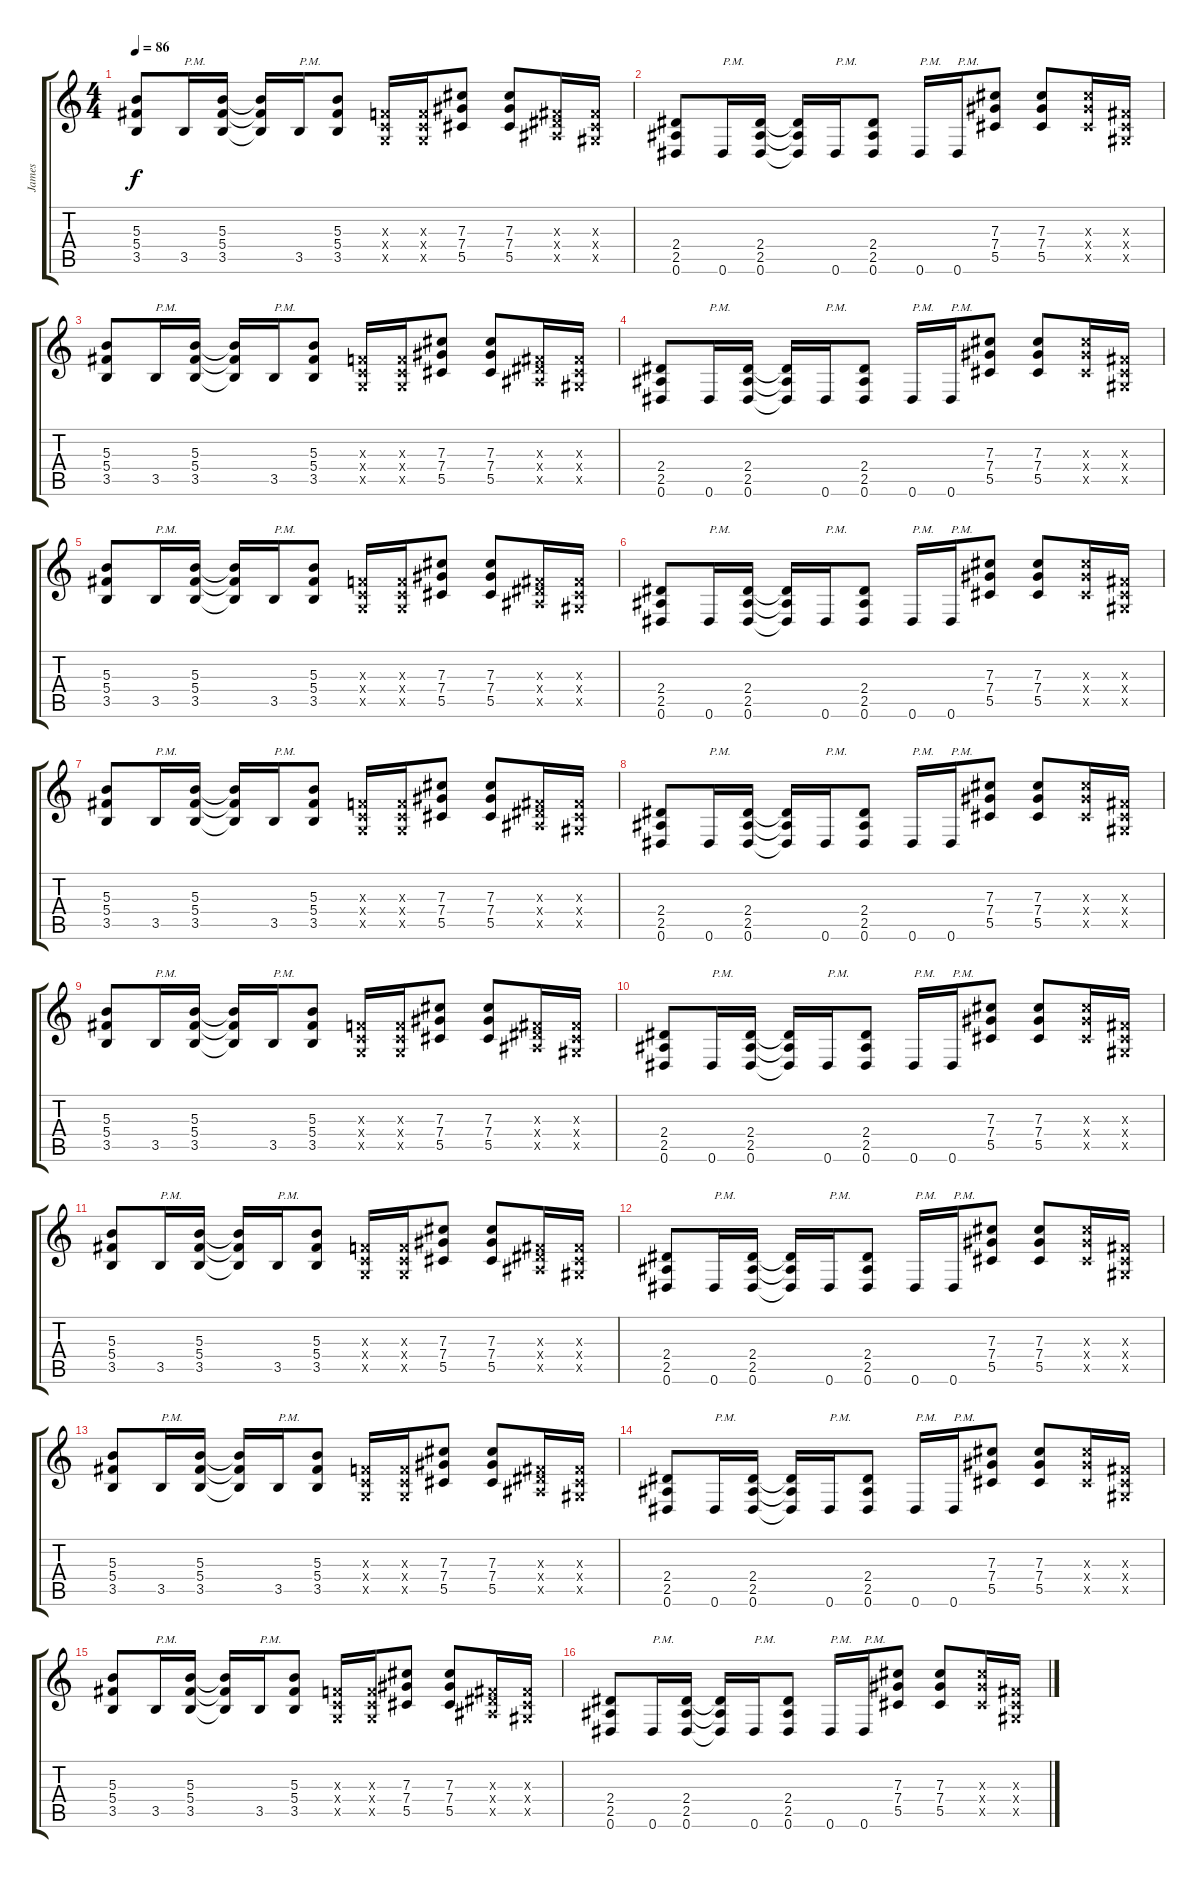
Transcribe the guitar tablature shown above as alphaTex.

\track ("James" "James") {instrument overdrivenguitar}
\staff {score tabs}
\tuning (Eb4 Bb3 Gb3 Db3 Ab2 Eb2) {hide}
\ts (4 4)
\tempo 86
\clef g2
\ks c
(5.3 5.4 3.5).8{dy f} 3.5.16{txt "P.M."} (5.3 5.4 3.5).16 (5.3{t} 5.4{t} 3.5{t}).16 3.5.16{txt "P.M."} (5.3 5.4 3.5).8 (-1.3{x} -1.4{x} -1.5{x}).16 (-1.3{x} -1.4{x} -1.5{x}).16 (7.3 7.4 5.5).8 (7.3 7.4 5.5).8 (0.3{x} 2.4{x} 2.5{x}).16 (0.3{x} 0.4{x} 0.5{x}).16 |
(2.4 2.5 0.6).8 0.6.16{txt "P.M."} (2.4 2.5 0.6).16 (2.4{t} 2.5{t} 0.6{t}).16 0.6.16{txt "P.M."} (2.4 2.5 0.6).8 0.6.16{txt "P.M."} 0.6.16{txt "P.M."} (7.3 7.4 5.5).8 (7.3 7.4 5.5).8 (7.3{x} 7.4{x} 5.5{x}).16 (0.3{x} 0.4{x} 0.5{x}).16 |
(5.3 5.4 3.5).8 3.5.16{txt "P.M."} (5.3 5.4 3.5).16 (5.3{t} 5.4{t} 3.5{t}).16 3.5.16{txt "P.M."} (5.3 5.4 3.5).8 (-1.3{x} -1.4{x} -1.5{x}).16 (-1.3{x} -1.4{x} -1.5{x}).16 (7.3 7.4 5.5).8 (7.3 7.4 5.5).8 (0.3{x} 2.4{x} 2.5{x}).16 (0.3{x} 0.4{x} 0.5{x}).16 |
(2.4 2.5 0.6).8 0.6.16{txt "P.M."} (2.4 2.5 0.6).16 (2.4{t} 2.5{t} 0.6{t}).16 0.6.16{txt "P.M."} (2.4 2.5 0.6).8 0.6.16{txt "P.M."} 0.6.16{txt "P.M."} (7.3 7.4 5.5).8 (7.3 7.4 5.5).8 (7.3{x} 7.4{x} 5.5{x}).16 (0.3{x} 0.4{x} 0.5{x}).16 |
(5.3 5.4 3.5).8 3.5.16{txt "P.M."} (5.3 5.4 3.5).16 (5.3{t} 5.4{t} 3.5{t}).16 3.5.16{txt "P.M."} (5.3 5.4 3.5).8 (-1.3{x} -1.4{x} -1.5{x}).16 (-1.3{x} -1.4{x} -1.5{x}).16 (7.3 7.4 5.5).8 (7.3 7.4 5.5).8 (0.3{x} 2.4{x} 2.5{x}).16 (0.3{x} 0.4{x} 0.5{x}).16 |
(2.4 2.5 0.6).8 0.6.16{txt "P.M."} (2.4 2.5 0.6).16 (2.4{t} 2.5{t} 0.6{t}).16 0.6.16{txt "P.M."} (2.4 2.5 0.6).8 0.6.16{txt "P.M."} 0.6.16{txt "P.M."} (7.3 7.4 5.5).8 (7.3 7.4 5.5).8 (7.3{x} 7.4{x} 5.5{x}).16 (0.3{x} 0.4{x} 0.5{x}).16 |
(5.3 5.4 3.5).8 3.5.16{txt "P.M."} (5.3 5.4 3.5).16 (5.3{t} 5.4{t} 3.5{t}).16 3.5.16{txt "P.M."} (5.3 5.4 3.5).8 (-1.3{x} -1.4{x} -1.5{x}).16 (-1.3{x} -1.4{x} -1.5{x}).16 (7.3 7.4 5.5).8 (7.3 7.4 5.5).8 (0.3{x} 2.4{x} 2.5{x}).16 (0.3{x} 0.4{x} 0.5{x}).16 |
(2.4 2.5 0.6).8 0.6.16{txt "P.M."} (2.4 2.5 0.6).16 (2.4{t} 2.5{t} 0.6{t}).16 0.6.16{txt "P.M."} (2.4 2.5 0.6).8 0.6.16{txt "P.M."} 0.6.16{txt "P.M."} (7.3 7.4 5.5).8 (7.3 7.4 5.5).8 (7.3{x} 7.4{x} 5.5{x}).16 (0.3{x} 0.4{x} 0.5{x}).16 |
(5.3 5.4 3.5).8 3.5.16{txt "P.M."} (5.3 5.4 3.5).16 (5.3{t} 5.4{t} 3.5{t}).16 3.5.16{txt "P.M."} (5.3 5.4 3.5).8 (-1.3{x} -1.4{x} -1.5{x}).16 (-1.3{x} -1.4{x} -1.5{x}).16 (7.3 7.4 5.5).8 (7.3 7.4 5.5).8 (0.3{x} 2.4{x} 2.5{x}).16 (0.3{x} 0.4{x} 0.5{x}).16 |
(2.4 2.5 0.6).8 0.6.16{txt "P.M."} (2.4 2.5 0.6).16 (2.4{t} 2.5{t} 0.6{t}).16 0.6.16{txt "P.M."} (2.4 2.5 0.6).8 0.6.16{txt "P.M."} 0.6.16{txt "P.M."} (7.3 7.4 5.5).8 (7.3 7.4 5.5).8 (7.3{x} 7.4{x} 5.5{x}).16 (0.3{x} 0.4{x} 0.5{x}).16 |
(5.3 5.4 3.5).8 3.5.16{txt "P.M."} (5.3 5.4 3.5).16 (5.3{t} 5.4{t} 3.5{t}).16 3.5.16{txt "P.M."} (5.3 5.4 3.5).8 (-1.3{x} -1.4{x} -1.5{x}).16 (-1.3{x} -1.4{x} -1.5{x}).16 (7.3 7.4 5.5).8 (7.3 7.4 5.5).8 (0.3{x} 2.4{x} 2.5{x}).16 (0.3{x} 0.4{x} 0.5{x}).16 |
(2.4 2.5 0.6).8 0.6.16{txt "P.M."} (2.4 2.5 0.6).16 (2.4{t} 2.5{t} 0.6{t}).16 0.6.16{txt "P.M."} (2.4 2.5 0.6).8 0.6.16{txt "P.M."} 0.6.16{txt "P.M."} (7.3 7.4 5.5).8 (7.3 7.4 5.5).8 (7.3{x} 7.4{x} 5.5{x}).16 (0.3{x} 0.4{x} 0.5{x}).16 |
(5.3 5.4 3.5).8 3.5.16{txt "P.M."} (5.3 5.4 3.5).16 (5.3{t} 5.4{t} 3.5{t}).16 3.5.16{txt "P.M."} (5.3 5.4 3.5).8 (-1.3{x} -1.4{x} -1.5{x}).16 (-1.3{x} -1.4{x} -1.5{x}).16 (7.3 7.4 5.5).8 (7.3 7.4 5.5).8 (0.3{x} 2.4{x} 2.5{x}).16 (0.3{x} 0.4{x} 0.5{x}).16 |
(2.4 2.5 0.6).8 0.6.16{txt "P.M."} (2.4 2.5 0.6).16 (2.4{t} 2.5{t} 0.6{t}).16 0.6.16{txt "P.M."} (2.4 2.5 0.6).8 0.6.16{txt "P.M."} 0.6.16{txt "P.M."} (7.3 7.4 5.5).8 (7.3 7.4 5.5).8 (7.3{x} 7.4{x} 5.5{x}).16 (0.3{x} 0.4{x} 0.5{x}).16 |
(5.3 5.4 3.5).8 3.5.16{txt "P.M."} (5.3 5.4 3.5).16 (5.3{t} 5.4{t} 3.5{t}).16 3.5.16{txt "P.M."} (5.3 5.4 3.5).8 (-1.3{x} -1.4{x} -1.5{x}).16 (-1.3{x} -1.4{x} -1.5{x}).16 (7.3 7.4 5.5).8 (7.3 7.4 5.5).8 (0.3{x} 2.4{x} 2.5{x}).16 (0.3{x} 0.4{x} 0.5{x}).16 |
(2.4 2.5 0.6).8 0.6.16{txt "P.M."} (2.4 2.5 0.6).16 (2.4{t} 2.5{t} 0.6{t}).16 0.6.16{txt "P.M."} (2.4 2.5 0.6).8 0.6.16{txt "P.M."} 0.6.16{txt "P.M."} (7.3 7.4 5.5).8 (7.3 7.4 5.5).8 (7.3{x} 7.4{x} 5.5{x}).16 (0.3{x} 0.4{x} 0.5{x}).16
